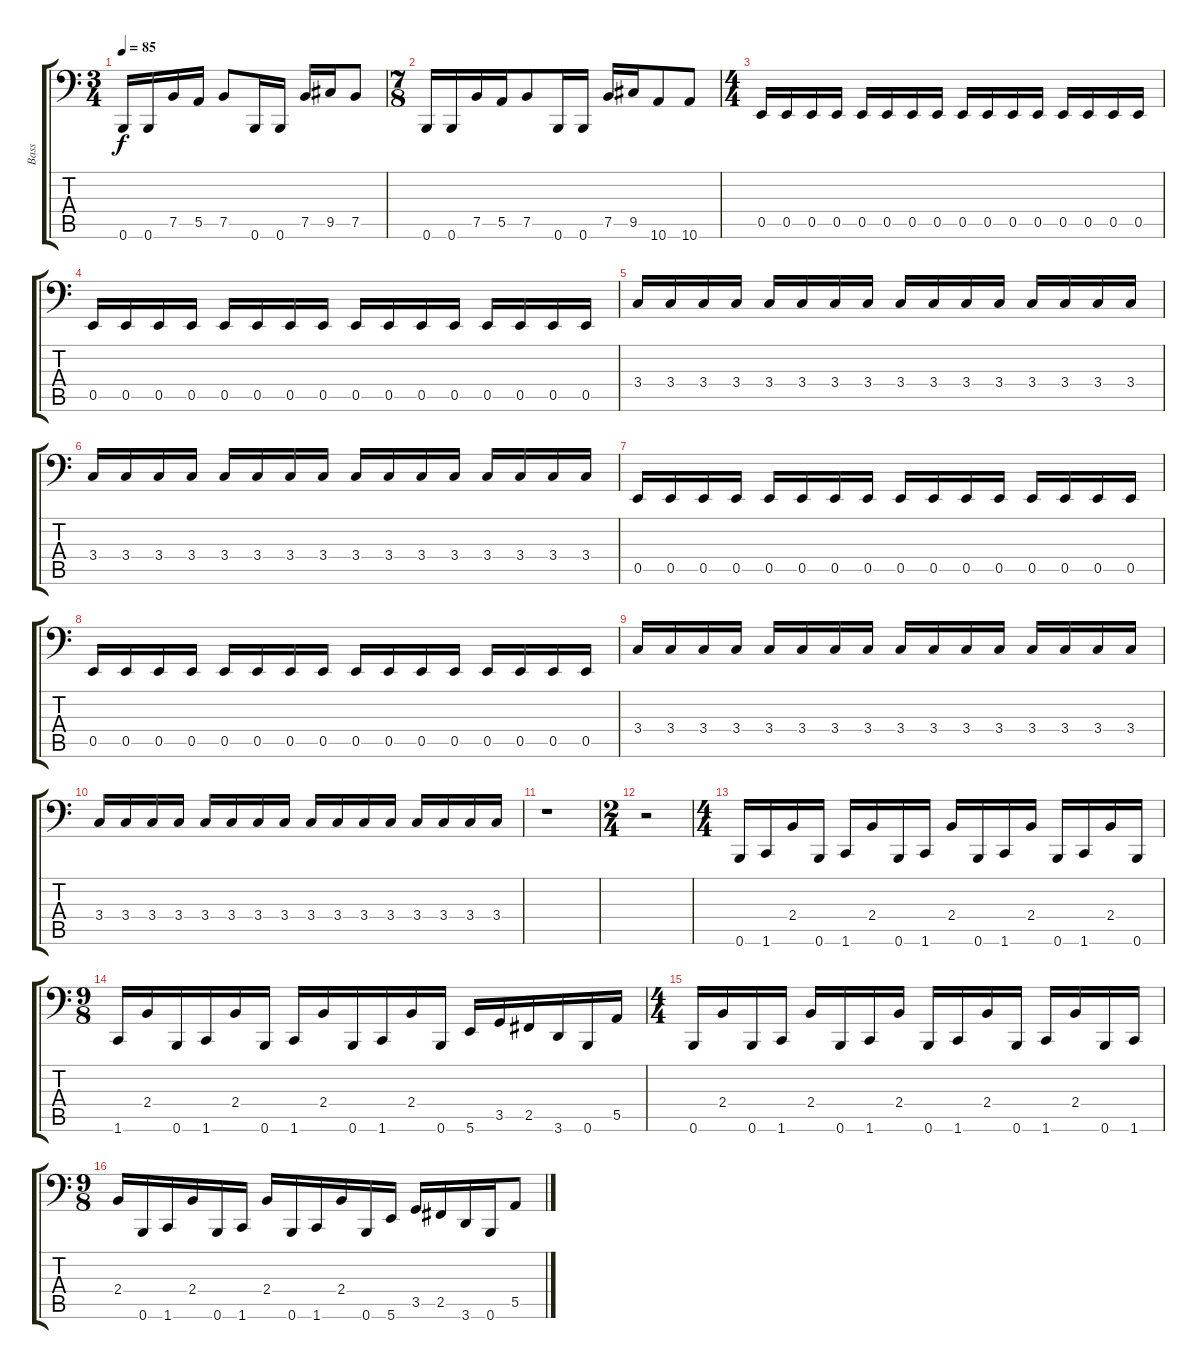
\track ("Bass" "Bass") {instrument electricbassfinger}
\staff {score tabs}
\tuning (C3 G2 D2 A1 E1 B0) {hide}
\ts (3 4)
\tempo 85
\clef f4
\ks c
0.6.16{dy f} 0.6.16 7.5.16 5.5.16 7.5.8 0.6.16 0.6.16 7.5.16 9.5.16 7.5.8 |
\ts (7 8)
0.6.16 0.6.16 7.5.16 5.5.16 7.5.8 0.6.16 0.6.16 7.5.16 9.5.16 10.6.8 10.6.8 |
\ts (4 4)
0.5.16 0.5.16 0.5.16 0.5.16 0.5.16 0.5.16 0.5.16 0.5.16 0.5.16 0.5.16 0.5.16 0.5.16 0.5.16 0.5.16 0.5.16 0.5.16 |
0.5.16 0.5.16 0.5.16 0.5.16 0.5.16 0.5.16 0.5.16 0.5.16 0.5.16 0.5.16 0.5.16 0.5.16 0.5.16 0.5.16 0.5.16 0.5.16 |
3.4.16 3.4.16 3.4.16 3.4.16 3.4.16 3.4.16 3.4.16 3.4.16 3.4.16 3.4.16 3.4.16 3.4.16 3.4.16 3.4.16 3.4.16 3.4.16 |
3.4.16 3.4.16 3.4.16 3.4.16 3.4.16 3.4.16 3.4.16 3.4.16 3.4.16 3.4.16 3.4.16 3.4.16 3.4.16 3.4.16 3.4.16 3.4.16 |
0.5.16 0.5.16 0.5.16 0.5.16 0.5.16 0.5.16 0.5.16 0.5.16 0.5.16 0.5.16 0.5.16 0.5.16 0.5.16 0.5.16 0.5.16 0.5.16 |
0.5.16 0.5.16 0.5.16 0.5.16 0.5.16 0.5.16 0.5.16 0.5.16 0.5.16 0.5.16 0.5.16 0.5.16 0.5.16 0.5.16 0.5.16 0.5.16 |
3.4.16 3.4.16 3.4.16 3.4.16 3.4.16 3.4.16 3.4.16 3.4.16 3.4.16 3.4.16 3.4.16 3.4.16 3.4.16 3.4.16 3.4.16 3.4.16 |
3.4.16 3.4.16 3.4.16 3.4.16 3.4.16 3.4.16 3.4.16 3.4.16 3.4.16 3.4.16 3.4.16 3.4.16 3.4.16 3.4.16 3.4.16 3.4.16 |
r.1 |
\ts (2 4)
r.2 |
\ts (4 4)
0.6.16 1.6.16 2.4.16 0.6.16 1.6.16 2.4.16 0.6.16 1.6.16 2.4.16 0.6.16 1.6.16 2.4.16 0.6.16 1.6.16 2.4.16 0.6.16 |
\ts (9 8)
1.6.16 2.4.16 0.6.16 1.6.16 2.4.16 0.6.16 1.6.16 2.4.16 0.6.16 1.6.16 2.4.16 0.6.16 5.6.16 3.5.16 2.5.16 3.6.16 0.6.16 5.5.16 |
\ts (4 4)
0.6.16 2.4.16 0.6.16 1.6.16 2.4.16 0.6.16 1.6.16 2.4.16 0.6.16 1.6.16 2.4.16 0.6.16 1.6.16 2.4.16 0.6.16 1.6.16 |
\ts (9 8)
2.4.16 0.6.16 1.6.16 2.4.16 0.6.16 1.6.16 2.4.16 0.6.16 1.6.16 2.4.16 0.6.16 5.6.16 3.5.16 2.5.16 3.6.16 0.6.16 5.5.8
